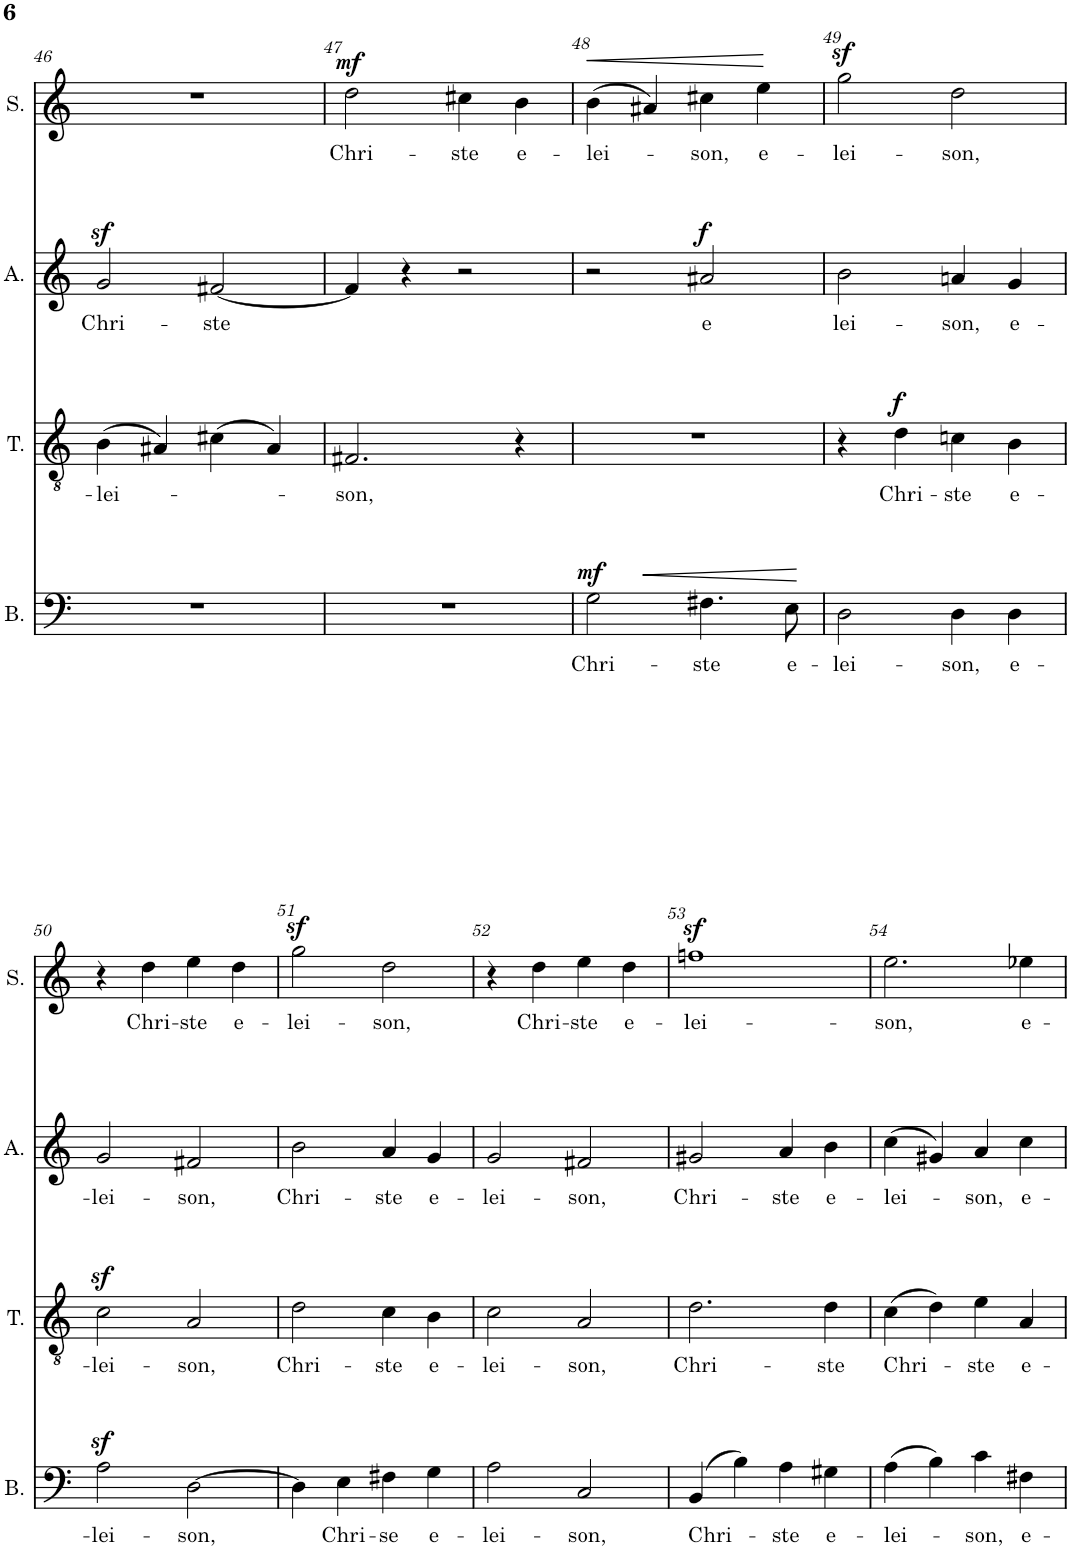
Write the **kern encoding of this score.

**kern	**text	**dynam	**kern	**text	**dynam	**kern	**text	**dynam	**kern	**text	**dynam
*part4	*part4	*part4	*part3	*part3	*part3	*part2	*part2	*part2	*part1	*part1	*part1
*staff4	*staff4	*staff4	*staff3	*staff3	*staff3	*staff2	*staff2	*staff2	*staff1	*staff1	*staff1
*I"Basse	*	*	*I"Ténor	*	*	*I"Alto	*	*	*I"Soprano	*	*
*I'B.	*	*	*I'T.	*	*	*I'A.	*	*	*I'S.	*	*
!!LO:PB:g=z
*clefF4	*	*	*clefGv2	*	*	*clefG2	*	*	*clefG2	*	*
*k[]	*	*	*k[]	*	*	*k[]	*	*	*k[]	*	*
*M4/4	*	*	*M4/4	*	*	*M4/4	*	*	*M4/4	*	*
*met(c)	*	*	*met(c)	*	*	*met(c)	*	*	*met(c)	*	*
=46	=46	=46	=46	=46	=46	=46	=46	=46	=46	=46	=46
!	!	!	!	!LO:LY:b	!	!	!LO:LY:b	!	!	!	!
1r	.	.	(4B\	-lei-	.	2gz>/	Chri-	.	1r	.	.
.	.	.	4A#X/)	.	.	.	.	.	.	.	.
!	!	!	!	!	!	!	!LO:LY:b	!	!	!	!
.	.	.	(4c#X\	.	.	[2f#X/	-ste	.	.	.	.
.	.	.	4A#/)	.	.	.	.	.	.	.	.
=47	=47	=47	=47	=47	=47	=47	=47	=47	=47	=47	=47
!	!	!	!	!LO:LY:b	!	!	!	!	!	!LO:LY:b	!LO:DY:a
1r	.	.	2.F#X/	-son,	.	4f#/]	.	.	2dd\	Chri-	mf
.	.	.	.	.	.	4r	.	.	.	.	.
!	!	!	!	!	!	!	!	!	!	!LO:LY:b	!
.	.	.	.	.	.	2r	.	.	4cc#X\	-ste	.
!	!	!	!	!	!	!	!	!	!	!LO:LY:b	!
.	.	.	4r	.	.	.	.	.	4b\	e-	.
=48	=48	=48	=48	=48	=48	=48	=48	=48	=48	=48	=48
!	!LO:LY:b	!LO:DY:a	!	!	!	!	!	!	!	!LO:LY:b	!LO:HP:b
2G\	Chri-	mf	1r	.	.	2r	.	.	(4b\	-lei-	<
.	.	.	.	.	.	.	.	.	4a#X/)	.	.
!	!LO:LY:b	!LO:HP:b	!	!	!	!	!LO:LY:b	!LO:DY:a	!	!LO:LY:b	!
4.F#X\	-ste	<	.	.	.	2a#X/	e	f	4cc#X\	-son,	.
!	!	!	!	!	!	!	!	!	!	!LO:LY:b	!
.	.	.	.	.	.	.	.	.	4ee\	e-	[
!	!LO:LY:b	!	!	!	!	!	!	!	!	!	!
8E\	e-	[	.	.	.	.	.	.	.	.	.
=49	=49	=49	=49	=49	=49	=49	=49	=49	=49	=49	=49
!	!LO:LY:b	!	!	!	!	!	!LO:LY:b	!	!	!LO:LY:b	!
2D\	-lei-	.	4r	.	.	2b\	lei-	.	2ggz>\	-lei-	.
!	!	!	!	!LO:LY:b	!LO:DY:a	!	!	!	!	!	!
.	.	.	4d\	Chri-	f	.	.	.	.	.	.
!	!LO:LY:b	!	!	!LO:LY:b	!	!	!LO:LY:b	!	!	!LO:LY:b	!
4D\	-son,	.	4cn\	-ste	.	4an/	-son,	.	2dd\	-son,	.
!	!LO:LY:b	!	!	!LO:LY:b	!	!	!LO:LY:b	!	!	!	!
4D\	e-	.	4B\	e-	.	4g/	e-	.	.	.	.
!!LO:LB:g=z
=50	=50	=50	=50	=50	=50	=50	=50	=50	=50	=50	=50
!	!LO:LY:b	!	!	!LO:LY:b	!	!	!LO:LY:b	!	!	!	!
2Az>\	-lei-	.	2cz>\	-lei-	.	2g/	-lei-	.	4r	.	.
!	!	!	!	!	!	!	!	!	!	!LO:LY:b	!
.	.	.	.	.	.	.	.	.	4dd\	Chri-	.
!	!LO:LY:b	!	!	!LO:LY:b	!	!	!LO:LY:b	!	!	!LO:LY:b	!
[2D\	-son,	.	2A/	-son,	.	2f#X/	-son,	.	4ee\	-ste	.
!	!	!	!	!	!	!	!	!	!	!LO:LY:b	!
.	.	.	.	.	.	.	.	.	4dd\	e-	.
=51	=51	=51	=51	=51	=51	=51	=51	=51	=51	=51	=51
!	!	!	!	!LO:LY:b	!	!	!LO:LY:b	!	!	!LO:LY:b	!
4D\]	.	.	2d\	Chri-	.	2b\	Chri-	.	2ggz>\	-lei-	.
!	!LO:LY:b	!	!	!	!	!	!	!	!	!	!
4E\	Chri-	.	.	.	.	.	.	.	.	.	.
!	!LO:LY:b	!	!	!LO:LY:b	!	!	!LO:LY:b	!	!	!LO:LY:b	!
4F#X\	-se	.	4c\	-ste	.	4a/	-ste	.	2dd\	-son,	.
!	!LO:LY:b	!	!	!LO:LY:b	!	!	!LO:LY:b	!	!	!	!
4G\	e-	.	4B\	e-	.	4g/	e-	.	.	.	.
=52	=52	=52	=52	=52	=52	=52	=52	=52	=52	=52	=52
!	!LO:LY:b	!	!	!LO:LY:b	!	!	!LO:LY:b	!	!	!	!
2A\	-lei-	.	2c\	-lei-	.	2g/	-lei-	.	4r	.	.
!	!	!	!	!	!	!	!	!	!	!LO:LY:b	!
.	.	.	.	.	.	.	.	.	4dd\	Chri-	.
!	!LO:LY:b	!	!	!LO:LY:b	!	!	!LO:LY:b	!	!	!LO:LY:b	!
2C/	-son,	.	2A/	-son,	.	2f#X/	-son,	.	4ee\	-ste	.
!	!	!	!	!	!	!	!	!	!	!LO:LY:b	!
.	.	.	.	.	.	.	.	.	4dd\	e-	.
=53	=53	=53	=53	=53	=53	=53	=53	=53	=53	=53	=53
!	!LO:LY:b	!	!	!LO:LY:b	!	!	!LO:LY:b	!	!	!LO:LY:b	!
(4BB/	Chri-	.	2.d\	Chri-	.	2g#X/	Chri-	.	1ffnz>	-lei-	.
4B\)	.	.	.	.	.	.	.	.	.	.	.
!	!LO:LY:b	!	!	!	!	!	!LO:LY:b	!	!	!	!
4A\	-ste	.	.	.	.	4a/	-ste	.	.	.	.
!	!LO:LY:b	!	!	!LO:LY:b	!	!	!LO:LY:b	!	!	!	!
4G#X\	e-	.	4d\	-ste	.	4b\	e-	.	.	.	.
=54	=54	=54	=54	=54	=54	=54	=54	=54	=54	=54	=54
!	!LO:LY:b	!	!	!LO:LY:b	!	!	!LO:LY:b	!	!	!LO:LY:b	!
(4A\	-lei-	.	(4c\	Chri-	.	(4cc\	-lei-	.	2.ee\	-son,	.
4B\)	.	.	4d\)	.	.	4g#X/)	.	.	.	.	.
!	!LO:LY:b	!	!	!LO:LY:b	!	!	!LO:LY:b	!	!	!	!
4c\	-son,	.	4e\	-ste	.	4a/	-son,	.	.	.	.
!	!LO:LY:b	!	!	!LO:LY:b	!	!	!LO:LY:b	!	!	!LO:LY:b	!
4F#X\	e-	.	4A/	e-	.	4cc\	e-	.	4ee-X\	e-	.
=	=	=	=	=	=	=	=	=	=	=	=
*-	*-	*-	*-	*-	*-	*-	*-	*-	*-	*-	*-
